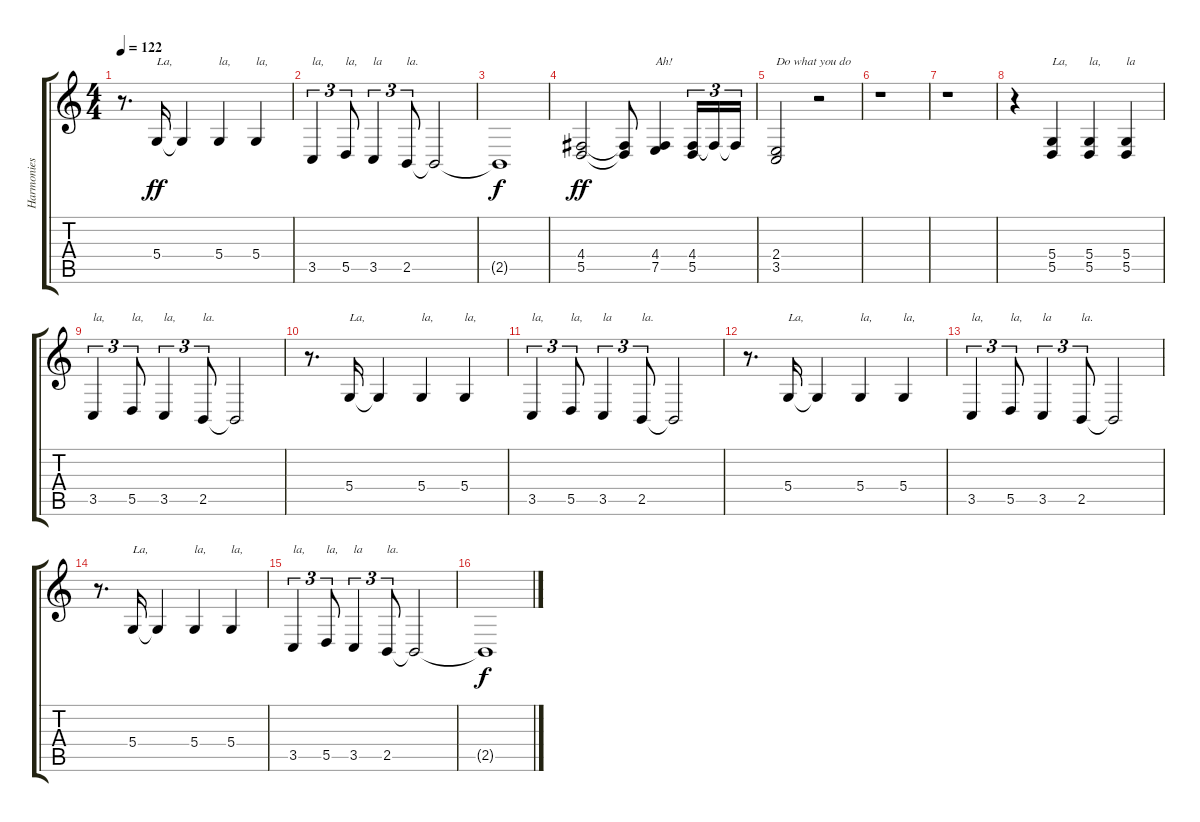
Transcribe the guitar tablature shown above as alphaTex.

\track ("Harmonies" "Harmonies") {instrument altosax}
\staff {score tabs}
\tuning (E4 B3 G3 D3 A2 E2) {hide}
\ts (4 4)
\tempo 122
\clef g2
\ks c
r.8{d dy ff} 5.4.16{txt "La,"} 5.4{t}.4 5.4.4{txt "la,"} 5.4.4{txt "la,"} |
3.5.4{tu (3 2) txt "la,"} 5.5.8{tu (3 2) txt "la,"} 3.5.4{tu (3 2) txt "la"} 2.5.8{tu (3 2) txt "la."} 2.5{t}.2 |
2.5{t}.1{dy f} |
(4.4 5.5).2{dy ff} (4.4{t} 5.5{t}).8 (4.4 7.5).4{txt "Ah!"} (4.4 5.5).16{tu (3 2)} 4.4{t}.16{tu (3 2)} 4.4{t}.16{tu (3 2)} |
(2.4 3.5).2{txt "Do what you do"} r.2 |
r.1 |
r.1 |
r.4 (5.4 5.5).4{txt "La,"} (5.4 5.5).4{txt "la,"} (5.4 5.5).4{txt "la"} |
3.5.4{tu (3 2) txt "la,"} 5.5.8{tu (3 2) txt "la,"} 3.5.4{tu (3 2) txt "la,"} 2.5.8{tu (3 2) txt "la."} 2.5{t}.2 |
r.8{d} 5.4.16{txt "La,"} 5.4{t}.4 5.4.4{txt "la,"} 5.4.4{txt "la,"} |
3.5.4{tu (3 2) txt "la,"} 5.5.8{tu (3 2) txt "la,"} 3.5.4{tu (3 2) txt "la"} 2.5.8{tu (3 2) txt "la."} 2.5{t}.2 |
r.8{d} 5.4.16{txt "La,"} 5.4{t}.4 5.4.4{txt "la,"} 5.4.4{txt "la,"} |
3.5.4{tu (3 2) txt "la,"} 5.5.8{tu (3 2) txt "la,"} 3.5.4{tu (3 2) txt "la"} 2.5.8{tu (3 2) txt "la."} 2.5{t}.2 |
r.8{d} 5.4.16{txt "La,"} 5.4{t}.4 5.4.4{txt "la,"} 5.4.4{txt "la,"} |
3.5.4{tu (3 2) txt "la,"} 5.5.8{tu (3 2) txt "la,"} 3.5.4{tu (3 2) txt "la"} 2.5.8{tu (3 2) txt "la."} 2.5{t}.2 |
2.5{t}.1{dy f}
